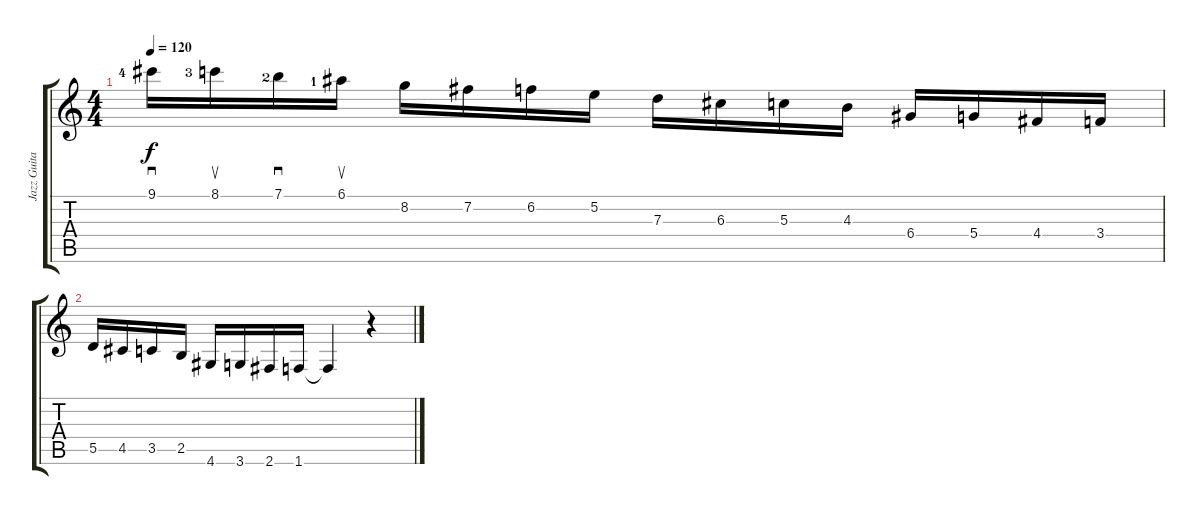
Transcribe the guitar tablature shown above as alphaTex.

\track ("Jazz Guitar" "Jazz Guita") {instrument electricguitarjazz}
\staff {score tabs}
\tuning (E4 B3 G3 D3 A2 E2) {hide}
\ts (4 4)
\tempo 120
\clef g2
\ks c
9.1{lf 5}.16{sd dy f instrument electricguitarjazz} 8.1{lf 4}.16{su} 7.1{lf 3}.16{sd} 6.1{lf 2}.16{su} 8.2.16 7.2.16 6.2.16 5.2.16 7.3.16 6.3.16 5.3.16 4.3.16 6.4.16 5.4.16 4.4.16 3.4.16 |
5.5.16 4.5.16 3.5.16 2.5.16 4.6.16 3.6.16 2.6.16 1.6.16 1.6{t}.4 r.4
